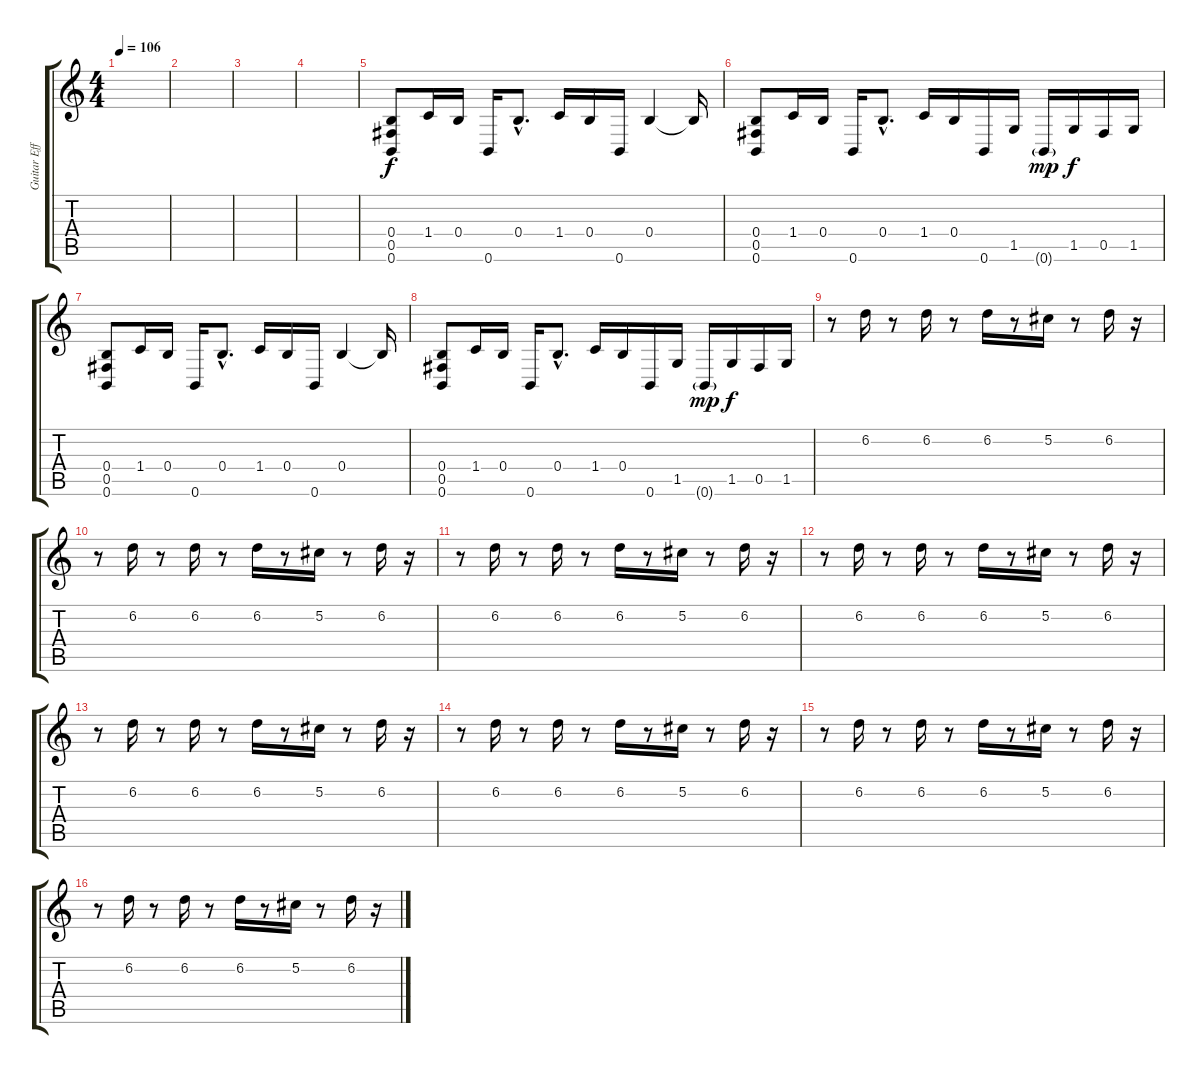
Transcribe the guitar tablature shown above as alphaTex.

\track ("Guitar Effect1" "Guitar Eff") {instrument overdrivenguitar}
\staff {score tabs}
\tuning (Db4 Ab3 E3 B2 Gb2 B1) {hide}
\ts (4 4)
\tempo 106
\clef g2
\ks c
|
|
|
|
(0.4 0.5 0.6).8 1.4.16 0.4.16 0.6.16 0.4{hac}.8{d} 1.4.16 0.4.16 0.6.16 0.4.4 0.4{t}.16 |
(0.4 0.5 0.6).8 1.4.16 0.4.16 0.6.16 0.4{hac}.8{d} 1.4.16 0.4.16 0.6.16 1.5.16 0.6{g}.16{dy mp} 1.5.16{dy f} 0.5.16 1.5.16 |
(0.4 0.5 0.6).8 1.4.16 0.4.16 0.6.16 0.4{hac}.8{d} 1.4.16 0.4.16 0.6.16 0.4.4 0.4{t}.16 |
(0.4 0.5 0.6).8 1.4.16 0.4.16 0.6.16 0.4{hac}.8{d} 1.4.16 0.4.16 0.6.16 1.5.16 0.6{g}.16{dy mp} 1.5.16{dy f} 0.5.16 1.5.16 |
r.8{volume 5 instrument acousticguitarsteel} 6.2.16 r.8 6.2.16 r.8 6.2.16 r.8 5.2.16 r.8 6.2.16 r.16 |
r.8{volume 5 instrument acousticguitarsteel} 6.2.16 r.8 6.2.16 r.8 6.2.16 r.8 5.2.16 r.8 6.2.16 r.16 |
r.8{volume 5 instrument acousticguitarsteel} 6.2.16 r.8 6.2.16 r.8 6.2.16 r.8 5.2.16 r.8 6.2.16 r.16 |
r.8{volume 5 instrument acousticguitarsteel} 6.2.16 r.8 6.2.16 r.8 6.2.16 r.8 5.2.16 r.8 6.2.16 r.16 |
r.8{volume 5 instrument acousticguitarsteel} 6.2.16 r.8 6.2.16 r.8 6.2.16 r.8 5.2.16 r.8 6.2.16 r.16 |
r.8{volume 5 instrument acousticguitarsteel} 6.2.16 r.8 6.2.16 r.8 6.2.16 r.8 5.2.16 r.8 6.2.16 r.16 |
r.8{volume 5 instrument acousticguitarsteel} 6.2.16 r.8 6.2.16 r.8 6.2.16 r.8 5.2.16 r.8 6.2.16 r.16 |
r.8{volume 5 instrument acousticguitarsteel} 6.2.16 r.8 6.2.16 r.8 6.2.16 r.8 5.2.16 r.8 6.2.16 r.16
